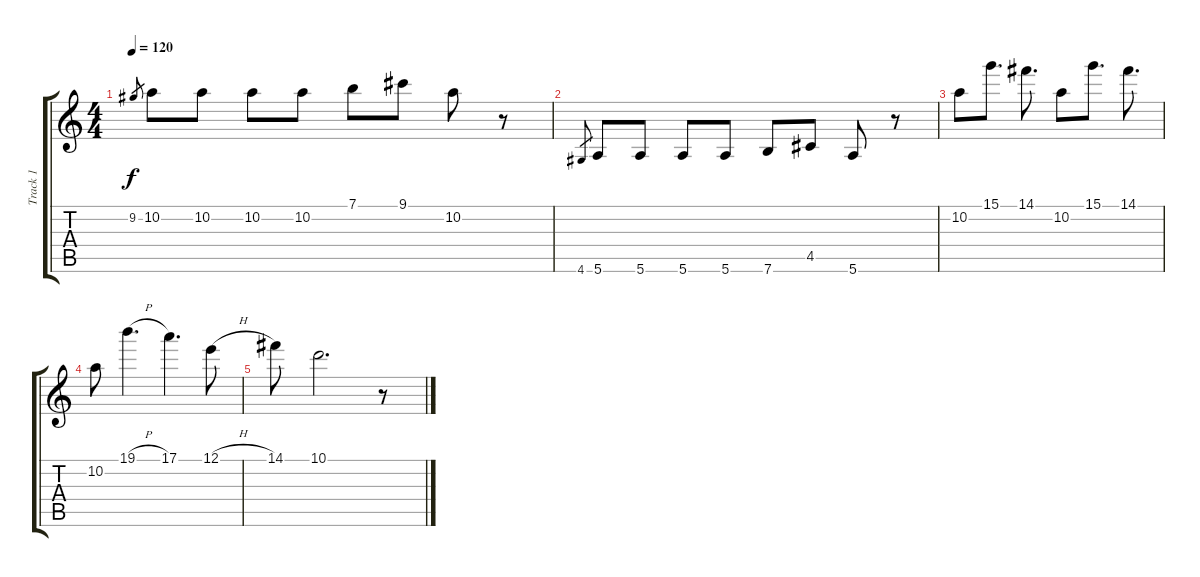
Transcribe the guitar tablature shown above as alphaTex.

\track ("Track 1" "Track 1") {instrument overdrivenguitar}
\staff {score tabs}
\tuning (E4 B3 G3 D3 A2 E2) {hide}
\ts (4 4)
\tempo 120
\clef g2
\ks c
9.2.8{gr dy f} 10.2.8 10.2.8 10.2.8 10.2.8 7.1.8 9.1.8 10.2.8 r.8 |
4.6.8{gr} 5.6.8 5.6.8 5.6.8 5.6.8 7.6.8 4.5.8 5.6.8 r.8 |
10.2.8 15.1.8{d} 14.1.8{d} 10.2.8 15.1.8{d} 14.1.8{d} |
10.2.8 19.1{h}.4{d} 17.1.4{d} 12.1{h}.8 |
14.1.8 10.1.2{d} r.8
